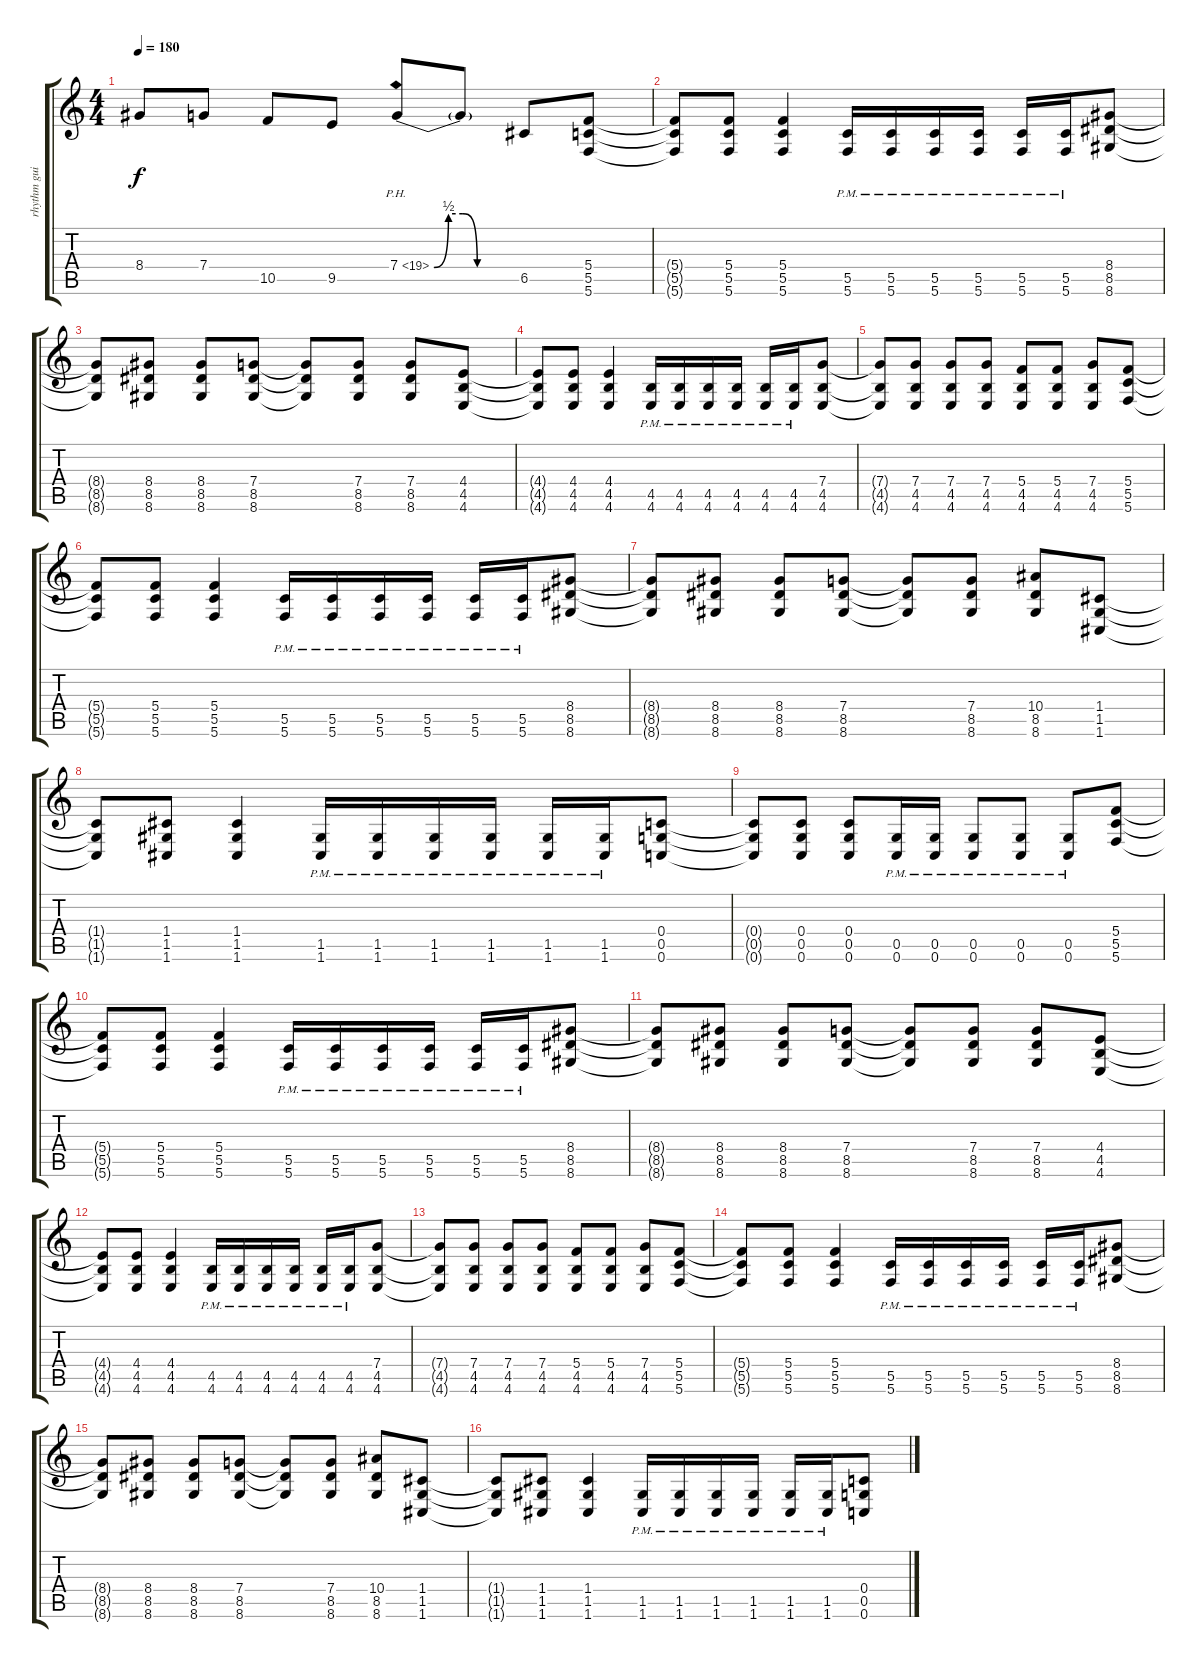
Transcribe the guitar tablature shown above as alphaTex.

\track ("rhythm guitar" "rhythm gui") {instrument distortionguitar}
\staff {score tabs}
\tuning (D4 A3 F3 C3 G2 C2) {hide}
\ts (4 4)
\tempo 180
\clef g2
\ks c
8.4.8{dy f} 7.4.8 10.5.8 9.5.8 7.4{be (custom 0 0 10 2 20 2 30 0 60 0) ph 12}.8{instrument guitarharmonics} 7.4{t}.8 6.5.8{instrument distortionguitar} (5.4 5.5 5.6).8 |
(5.4{t} 5.5{t} 5.6{t}).8 (5.4 5.5 5.6).8 (5.4 5.5 5.6).4 (5.5{pm} 5.6{pm}).16 (5.5{pm} 5.6{pm}).16 (5.5{pm} 5.6{pm}).16 (5.5{pm} 5.6{pm}).16 (5.5{pm} 5.6{pm}).16 (5.5{pm} 5.6{pm}).16 (8.4 8.5 8.6).8 |
(8.4{t} 8.5{t} 8.6{t}).8 (8.4 8.5 8.6).8 (8.4 8.5 8.6).8 (7.4 8.5 8.6).8 (7.4{t} 8.5{t} 8.6{t}).8 (7.4 8.5 8.6).8 (7.4 8.5 8.6).8 (4.4 4.5 4.6).8 |
(4.4{t} 4.5{t} 4.6{t}).8 (4.4 4.5 4.6).8 (4.4 4.5 4.6).4 (4.5{pm} 4.6{pm}).16 (4.5{pm} 4.6{pm}).16 (4.5{pm} 4.6{pm}).16 (4.5{pm} 4.6{pm}).16 (4.5{pm} 4.6{pm}).16 (4.5{pm} 4.6{pm}).16 (7.4 4.5 4.6).8 |
(7.4{t} 4.5{t} 4.6{t}).8 (7.4 4.5 4.6).8 (7.4 4.5 4.6).8 (7.4 4.5 4.6).8 (5.4 4.5 4.6).8 (5.4 4.5 4.6).8 (7.4 4.5 4.6).8 (5.4 5.5 5.6).8 |
(5.4{t} 5.5{t} 5.6{t}).8 (5.4 5.5 5.6).8 (5.4 5.5 5.6).4 (5.5{pm} 5.6{pm}).16 (5.5{pm} 5.6{pm}).16 (5.5{pm} 5.6{pm}).16 (5.5{pm} 5.6{pm}).16 (5.5{pm} 5.6{pm}).16 (5.5{pm} 5.6{pm}).16 (8.4 8.5 8.6).8 |
(8.4{t} 8.5{t} 8.6{t}).8 (8.4 8.5 8.6).8 (8.4 8.5 8.6).8 (7.4 8.5 8.6).8 (7.4{t} 8.5{t} 8.6{t}).8 (7.4 8.5 8.6).8 (10.4 8.5 8.6).8 (1.4 1.5 1.6).8 |
(1.4{t} 1.5{t} 1.6{t}).8 (1.4 1.5 1.6).8 (1.4 1.5 1.6).4 (1.5{pm} 1.6{pm}).16 (1.5{pm} 1.6{pm}).16 (1.5{pm} 1.6{pm}).16 (1.5{pm} 1.6{pm}).16 (1.5{pm} 1.6{pm}).16 (1.5{pm} 1.6{pm}).16 (0.4 0.5 0.6).8 |
(0.4{t} 0.5{t} 0.6{t}).8 (0.4 0.5 0.6).8 (0.4 0.5 0.6).8 (0.5{pm} 0.6{pm}).16 (0.5{pm} 0.6{pm}).16 (0.5{pm} 0.6{pm}).8 (0.5{pm} 0.6{pm}).8 (0.5{pm} 0.6{pm}).8 (5.4 5.5 5.6).8 |
(5.4{t} 5.5{t} 5.6{t}).8 (5.4 5.5 5.6).8 (5.4 5.5 5.6).4 (5.5{pm} 5.6{pm}).16 (5.5{pm} 5.6{pm}).16 (5.5{pm} 5.6{pm}).16 (5.5{pm} 5.6{pm}).16 (5.5{pm} 5.6{pm}).16 (5.5{pm} 5.6{pm}).16 (8.4 8.5 8.6).8 |
(8.4{t} 8.5{t} 8.6{t}).8 (8.4 8.5 8.6).8 (8.4 8.5 8.6).8 (7.4 8.5 8.6).8 (7.4{t} 8.5{t} 8.6{t}).8 (7.4 8.5 8.6).8 (7.4 8.5 8.6).8 (4.4 4.5 4.6).8 |
(4.4{t} 4.5{t} 4.6{t}).8 (4.4 4.5 4.6).8 (4.4 4.5 4.6).4 (4.5{pm} 4.6{pm}).16 (4.5{pm} 4.6{pm}).16 (4.5{pm} 4.6{pm}).16 (4.5{pm} 4.6{pm}).16 (4.5{pm} 4.6{pm}).16 (4.5{pm} 4.6{pm}).16 (7.4 4.5 4.6).8 |
(7.4{t} 4.5{t} 4.6{t}).8 (7.4 4.5 4.6).8 (7.4 4.5 4.6).8 (7.4 4.5 4.6).8 (5.4 4.5 4.6).8 (5.4 4.5 4.6).8 (7.4 4.5 4.6).8 (5.4 5.5 5.6).8 |
(5.4{t} 5.5{t} 5.6{t}).8 (5.4 5.5 5.6).8 (5.4 5.5 5.6).4 (5.5{pm} 5.6{pm}).16 (5.5{pm} 5.6{pm}).16 (5.5{pm} 5.6{pm}).16 (5.5{pm} 5.6{pm}).16 (5.5{pm} 5.6{pm}).16 (5.5{pm} 5.6{pm}).16 (8.4 8.5 8.6).8 |
(8.4{t} 8.5{t} 8.6{t}).8 (8.4 8.5 8.6).8 (8.4 8.5 8.6).8 (7.4 8.5 8.6).8 (7.4{t} 8.5{t} 8.6{t}).8 (7.4 8.5 8.6).8 (10.4 8.5 8.6).8 (1.4 1.5 1.6).8 |
(1.4{t} 1.5{t} 1.6{t}).8 (1.4 1.5 1.6).8 (1.4 1.5 1.6).4 (1.5{pm} 1.6{pm}).16 (1.5{pm} 1.6{pm}).16 (1.5{pm} 1.6{pm}).16 (1.5{pm} 1.6{pm}).16 (1.5{pm} 1.6{pm}).16 (1.5{pm} 1.6{pm}).16 (0.4 0.5 0.6).8
